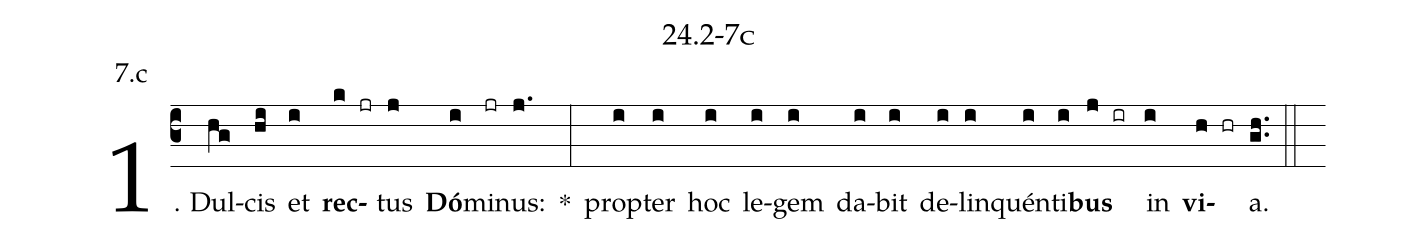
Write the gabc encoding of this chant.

name: 24.2-7c;
annotation: 7.c;
%%
(c3)1. Dul(hg)cis(hi) et(i) <b>rec</b>(k jr)tus(j) <b>Dó</b>(i)mi(jr)nus:(j.) *(:) prop(i)ter(i) hoc(i) le(i)gem(i) da(i)bit(i) de(i)lin(i)quén(i)ti(i)<b>bus</b>(j ir) in(i) <b>vi</b>(h hr)a.(gh..) (::)


%E(i) u(i) o(j) u(i) a(h) e.(gh..) (::)
